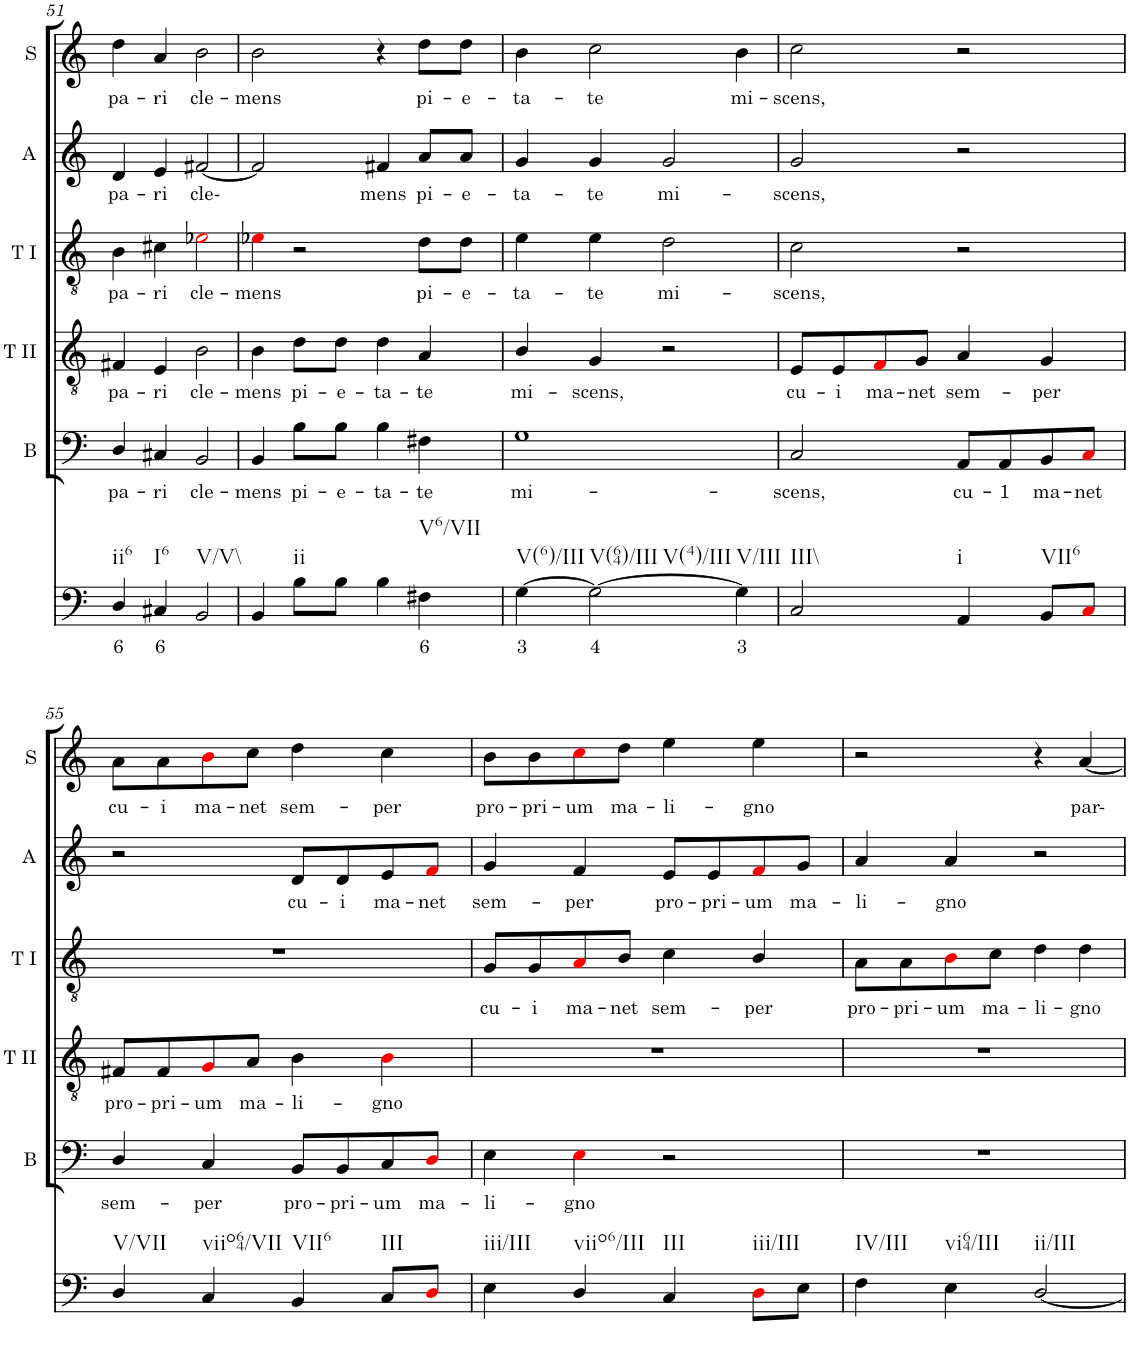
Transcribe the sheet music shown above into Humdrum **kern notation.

**kern	**text	**kern	**text	**kern	**text	**kern	**text	**kern	**text	**kern	**text
*part6	*part6	*part5	*part5	*part4	*part4	*part3	*part3	*part2	*part2	*part1	*part1
*staff6	*staff6	*staff5	*staff5	*staff4	*staff4	*staff3	*staff3	*staff2	*staff2	*staff1	*staff1
*I"Continuo	*	*I"Bass	*	*I"Tenor II	*	*I"Tenor I	*	*I"Alto	*	*I"Soprano	*
*	*	*I'B	*	*I'T II	*	*I'T I	*	*I'A	*	*I'S	*
!!LO:PB:g=z
*clefG2	*	*clefG2	*	*clefG2	*	*clefG2	*	*clefF4	*	*clefF4	*
*k[]	*	*k[]	*	*k[]	*	*k[]	*	*k[]	*	*k[]	*
*M2/2	*	*M2/2	*	*M2/2	*	*M2/2	*	*M2/2	*	*M2/2	*
*met(c|)	*	*met(c|)	*	*met(c|)	*	*met(c|)	*	*met(c|)	*	*met(c|)	*
=51	=51	=51	=51	=51	=51	=51	=51	=51	=51	=51	=51
!LO:TX:b:t=ii6	!	!	!	!	!	!	!	!	!	!	!
!	!LO:LY:b	!	!LO:LY:b	!	!LO:LY:b	!	!LO:LY:b	!	!LO:LY:b	!	!LO:LY:b
4D/	6	4D/	pa-	4F#X/	pa-	4B\	pa-	4d/	pa-	4dd\	pa-
!LO:TX:b:t=I6	!	!	!	!	!	!	!	!	!	!	!
!	!LO:LY:b	!	!LO:LY:b	!	!LO:LY:b	!	!LO:LY:b	!	!LO:LY:b	!	!LO:LY:b
4C#X/	6	4C#X/	ri	4E/	ri	4c#X\	ri	4e/	ri	4a/	ri
!LO:TX:b:t=V/V\\	!	!	!	!	!	!	!	!	!	!	!
!	!	!	!LO:LY:b	!	!LO:LY:b	!	!LO:LY:b	!	!LO:LY:b	!	!LO:LY:b
2BB/	.	2BB/	cle-	2B\	cle-	2e-Xi\	cle-	[2f#X/	cle-	2b\	cle-
=52	=52	=52	=52	=52	=52	=52	=52	=52	=52	=52	=52
!	!	!	!LO:LY:b	!	!LO:LY:b	!	!LO:LY:b	!	!	!	!LO:LY:b
4BB/	.	4BB/	mens	4B\	mens	4e-Xi\	mens	2f#/]	.	2b\	mens
!LO:TX:b:t=ii	!	!	!	!	!	!	!	!	!	!	!
!	!	!	!LO:LY:b	!	!LO:LY:b	!	!	!	!	!	!
8B\L	.	8B\L	pi-	8d\L	pi-	2r	.	.	.	.	.
!	!	!	!LO:LY:b	!	!LO:LY:b	!	!	!	!	!	!
8B\J	.	8B\J	e-	8d\J	e-	.	.	.	.	.	.
!	!	!	!LO:LY:b	!	!LO:LY:b	!	!	!	!LO:LY:b	!	!
4B\	.	4B\	ta-	4d\	ta-	.	.	4f#X/	mens	4r	.
!LO:TX:b:t=V6/VII	!	!	!	!	!	!	!	!	!	!	!
!	!LO:LY:b	!	!LO:LY:b	!	!LO:LY:b	!	!LO:LY:b	!	!LO:LY:b	!	!LO:LY:b
4F#X\	6	4F#X\	te	4A/	te	8d\L	pi-	8a/L	pi-	8dd\L	pi-
!	!	!	!	!	!	!	!LO:LY:b	!	!LO:LY:b	!	!LO:LY:b
.	.	.	.	.	.	8d\J	e-	8a/J	e-	8dd\J	e-
=53	=53	=53	=53	=53	=53	=53	=53	=53	=53	=53	=53
!LO:TX:b:t=V(6)/III	!	!	!	!	!	!	!	!	!	!	!
!	!LO:LY:b	!	!LO:LY:b	!	!LO:LY:b	!	!LO:LY:b	!	!LO:LY:b	!	!LO:LY:b
[4G\	3	1G	mi-	4B/	mi-	4e\	ta-	4g/	ta-	4b\	ta-
!LO:TX:b:t=V(64)/III	!	!	!	!	!	!	!	!	!	!	!
!LO:TX:b:t=V(4)/III	!	!	!	!	!	!	!	!	!	!	!
!	!LO:LY:b	!	!	!	!LO:LY:b	!	!LO:LY:b	!	!LO:LY:b	!	!LO:LY:b
2G\_	4	.	.	4G/	scens,	4e\	te	4g/	te	2cc\	te
!	!	!	!	!	!	!	!LO:LY:b	!	!LO:LY:b	!	!
.	.	.	.	2r	.	2d\	mi-	2g/	mi-	.	.
!LO:TX:b:t=V/III	!	!	!	!	!	!	!	!	!	!	!
!	!LO:LY:b	!	!	!	!	!	!	!	!	!	!LO:LY:b
4G\]	3	.	.	.	.	.	.	.	.	4b\	mi-
=54	=54	=54	=54	=54	=54	=54	=54	=54	=54	=54	=54
!LO:TX:b:t=III\\	!	!	!	!	!	!	!	!	!	!	!
!	!	!	!LO:LY:b	!	!LO:LY:b	!	!LO:LY:b	!	!LO:LY:b	!	!LO:LY:b
2C/	.	2C/	scens,	8E/L	cu-	2c\	scens,	2g/	scens,	2cc\	scens,
!	!	!	!	!	!LO:LY:b	!	!	!	!	!	!
.	.	.	.	8E/	i	.	.	.	.	.	.
!	!	!	!	!	!LO:LY:b	!	!	!	!	!	!
.	.	.	.	8Fi/	ma-	.	.	.	.	.	.
!	!	!	!	!	!LO:LY:b	!	!	!	!	!	!
.	.	.	.	8G/J	net	.	.	.	.	.	.
!LO:TX:b:t=i	!	!	!	!	!	!	!	!	!	!	!
!	!	!	!LO:LY:b	!	!LO:LY:b	!	!	!	!	!	!
4AA/	.	8AA/L	cu-	4A/	sem-	2r	.	2r	.	2r	.
!	!	!	!LO:LY:b	!	!	!	!	!	!	!	!
.	.	8AA/	1	.	.	.	.	.	.	.	.
!LO:TX:b:t=VII6	!	!	!	!	!	!	!	!	!	!	!
!	!	!	!LO:LY:b	!	!LO:LY:b	!	!	!	!	!	!
8BB/L	.	8BB/	ma-	4G/	per	.	.	.	.	.	.
!	!	!	!LO:LY:b	!	!	!	!	!	!	!	!
8Ci/J	.	8Ci/J	net	.	.	.	.	.	.	.	.
!!LO:LB:g=z
=55	=55	=55	=55	=55	=55	=55	=55	=55	=55	=55	=55
!LO:TX:b:t=V/VII	!	!	!	!	!	!	!	!	!	!	!
!	!	!	!LO:LY:b	!	!LO:LY:b	!	!	!	!	!	!LO:LY:b
4D/	.	4D/	sem-	8F#X/L	pro-	1r	.	2r	.	8a\L	cu-
!	!	!	!	!	!LO:LY:b	!	!	!	!	!	!LO:LY:b
.	.	.	.	8F#/	pri-	.	.	.	.	8a\	i
!LO:TX:b:t=viio64/VII	!	!	!	!	!	!	!	!	!	!	!
!	!	!	!LO:LY:b	!	!LO:LY:b	!	!	!	!	!	!LO:LY:b
4C/	.	4C/	per	8Gi/	um	.	.	.	.	8bi\	ma-
!	!	!	!	!	!LO:LY:b	!	!	!	!	!	!LO:LY:b
.	.	.	.	8A/J	ma-	.	.	.	.	8cc\J	net
!LO:TX:b:t=VII6	!	!	!	!	!	!	!	!	!	!	!
!	!	!	!LO:LY:b	!	!LO:LY:b	!	!	!	!LO:LY:b	!	!LO:LY:b
4BB/	.	8BB/L	pro-	4B\	li-	.	.	8d/L	cu-	4dd\	sem-
!	!	!	!LO:LY:b	!	!	!	!	!	!LO:LY:b	!	!
.	.	8BB/	pri-	.	.	.	.	8d/	i	.	.
!LO:TX:b:t=III	!	!	!	!	!	!	!	!	!	!	!
!	!	!	!LO:LY:b	!	!LO:LY:b	!	!	!	!LO:LY:b	!	!LO:LY:b
8C/L	.	8C/	um	4Bi\	gno	.	.	8e/	ma-	4cc\	per
!	!	!	!LO:LY:b	!	!	!	!	!	!LO:LY:b	!	!
8Di/J	.	8Di/J	ma-	.	.	.	.	8fi/J	net	.	.
=56	=56	=56	=56	=56	=56	=56	=56	=56	=56	=56	=56
!LO:TX:b:t=iii/III	!	!	!	!	!	!	!	!	!	!	!
!	!	!	!LO:LY:b	!	!	!	!LO:LY:b	!	!LO:LY:b	!	!LO:LY:b
4E\	.	4E\	li-	1r	.	8G/L	cu-	4g/	sem-	8b\L	pro-
!	!	!	!	!	!	!	!LO:LY:b	!	!	!	!LO:LY:b
.	.	.	.	.	.	8G/	i	.	.	8b\	pri-
!LO:TX:b:t=viio6/III	!	!	!	!	!	!	!	!	!	!	!
!	!	!	!LO:LY:b	!	!	!	!LO:LY:b	!	!LO:LY:b	!	!LO:LY:b
4D/	.	4Ei\	gno	.	.	8Ai/	ma-	4f/	per	8cci\	um
!	!	!	!	!	!	!	!LO:LY:b	!	!	!	!LO:LY:b
.	.	.	.	.	.	8B/J	net	.	.	8dd\J	ma-
!LO:TX:b:t=III	!	!	!	!	!	!	!	!	!	!	!
!	!	!	!	!	!	!	!LO:LY:b	!	!LO:LY:b	!	!LO:LY:b
4C/	.	2r	.	.	.	4c\	sem-	8e/L	pro-	4ee\	li-
!	!	!	!	!	!	!	!	!	!LO:LY:b	!	!
.	.	.	.	.	.	.	.	8e/	pri-	.	.
!LO:TX:b:t=iii/III	!	!	!	!	!	!	!	!	!	!	!
!	!	!	!	!	!	!	!LO:LY:b	!	!LO:LY:b	!	!LO:LY:b
8Di\L	.	.	.	.	.	4B/	per	8fi/	um	4ee\	gno
!	!	!	!	!	!	!	!	!	!LO:LY:b	!	!
8E\J	.	.	.	.	.	.	.	8g/J	ma-	.	.
=57	=57	=57	=57	=57	=57	=57	=57	=57	=57	=57	=57
!LO:TX:b:t=IV/III	!	!	!	!	!	!	!	!	!	!	!
!	!	!	!	!	!	!	!LO:LY:b	!	!LO:LY:b	!	!
4F\	.	1r	.	1r	.	8A\L	pro-	4a/	li-	2r	.
!	!	!	!	!	!	!	!LO:LY:b	!	!	!	!
.	.	.	.	.	.	8A\	pri-	.	.	.	.
!LO:TX:b:t=vi64/III	!	!	!	!	!	!	!	!	!	!	!
!	!	!	!	!	!	!	!LO:LY:b	!	!LO:LY:b	!	!
4E\	.	.	.	.	.	8Bi\	um	4a/	gno	.	.
!	!	!	!	!	!	!	!LO:LY:b	!	!	!	!
.	.	.	.	.	.	8c\J	ma-	.	.	.	.
!LO:TX:b:t=ii/III	!	!	!	!	!	!	!	!	!	!	!
!	!	!	!	!	!	!	!LO:LY:b	!	!	!	!
[2D/	.	.	.	.	.	4d\	li-	2r	.	4r	.
!	!	!	!	!	!	!	!LO:LY:b	!	!	!	!LO:LY:b
.	.	.	.	.	.	4d\	gno	.	.	[4a/	par-
=	=	=	=	=	=	=	=	=	=	=	=
*-	*-	*-	*-	*-	*-	*-	*-	*-	*-	*-	*-
